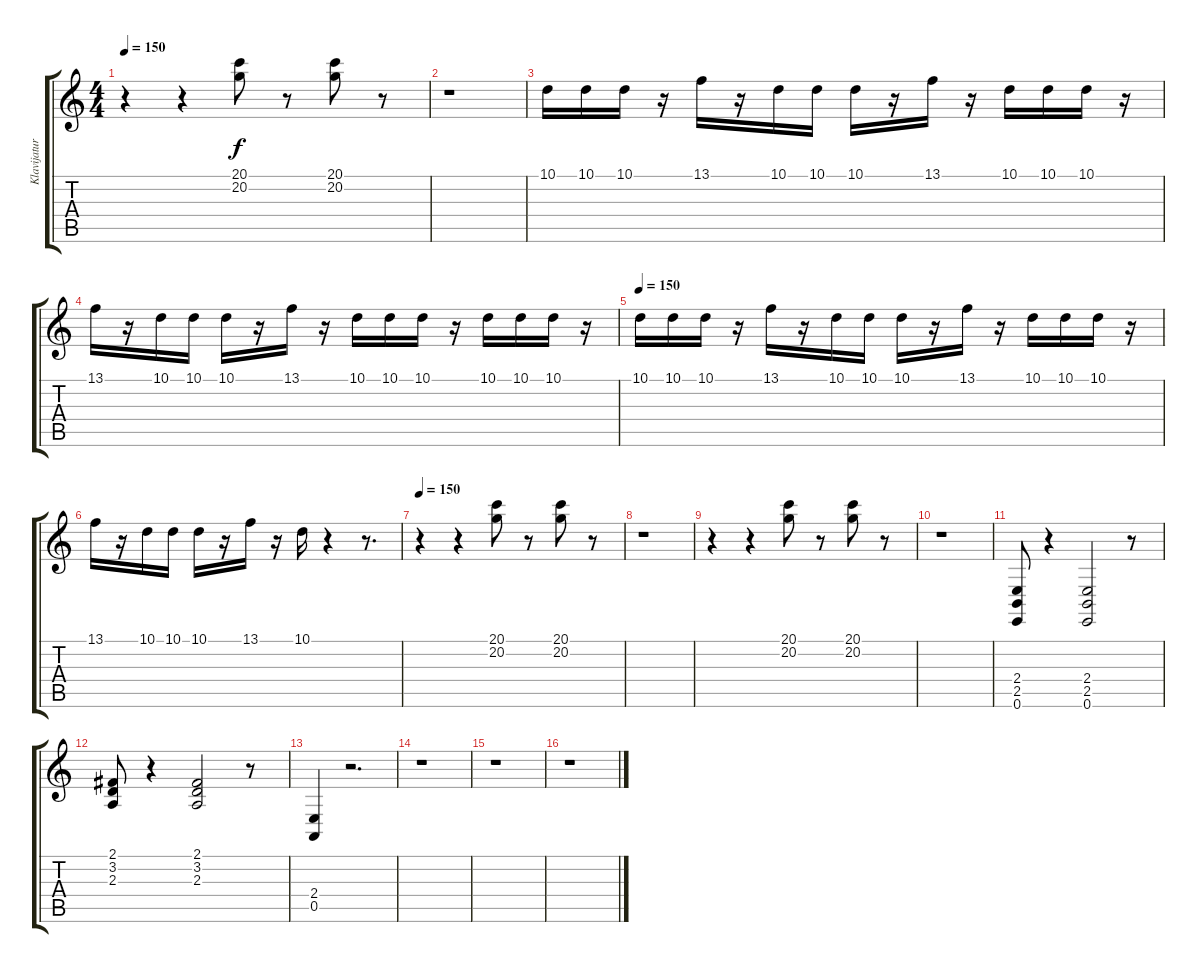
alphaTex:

\track ("Klavijatura 1" "Klavijatur") {instrument churchorgan}
\staff {score tabs}
\tuning (E4 B3 G3 D3 A2 E2) {hide}
\ts (4 4)
\tempo 150
\clef g2
\ks c
r.4{dy f} r.4 (20.1 20.2).8 r.8 (20.1 20.2).8 r.8 |
r.1 |
10.1.16 10.1.16 10.1.16 r.16 13.1.16 r.16 10.1.16 10.1.16 10.1.16 r.16 13.1.16 r.16 10.1.16 10.1.16 10.1.16 r.16 |
13.1.16 r.16 10.1.16 10.1.16 10.1.16 r.16 13.1.16 r.16 10.1.16 10.1.16 10.1.16 r.16 10.1.16 10.1.16 10.1.16 r.16 |
\tempo 150
10.1.16{volume 11 balance 8 instrument synthbass2} 10.1.16 10.1.16 r.16 13.1.16 r.16 10.1.16 10.1.16 10.1.16 r.16 13.1.16 r.16 10.1.16 10.1.16 10.1.16 r.16 |
13.1.16 r.16 10.1.16 10.1.16 10.1.16 r.16 13.1.16 r.16 10.1.16 r.4 r.8{d} |
\tempo 150
r.4{volume 11 balance 8 instrument churchorgan} r.4 (20.1 20.2).8 r.8 (20.1 20.2).8 r.8 |
r.1 |
r.4 r.4 (20.1 20.2).8 r.8 (20.1 20.2).8 r.8 |
r.1 |
(2.4 2.5 0.6).8 r.4 (2.4 2.5 0.6).2 r.8 |
(2.1 3.2 2.3).8 r.4 (2.1 3.2 2.3).2 r.8 |
(2.4 0.5).4 r.2{d} |
r.1 |
r.1 |
r.1
